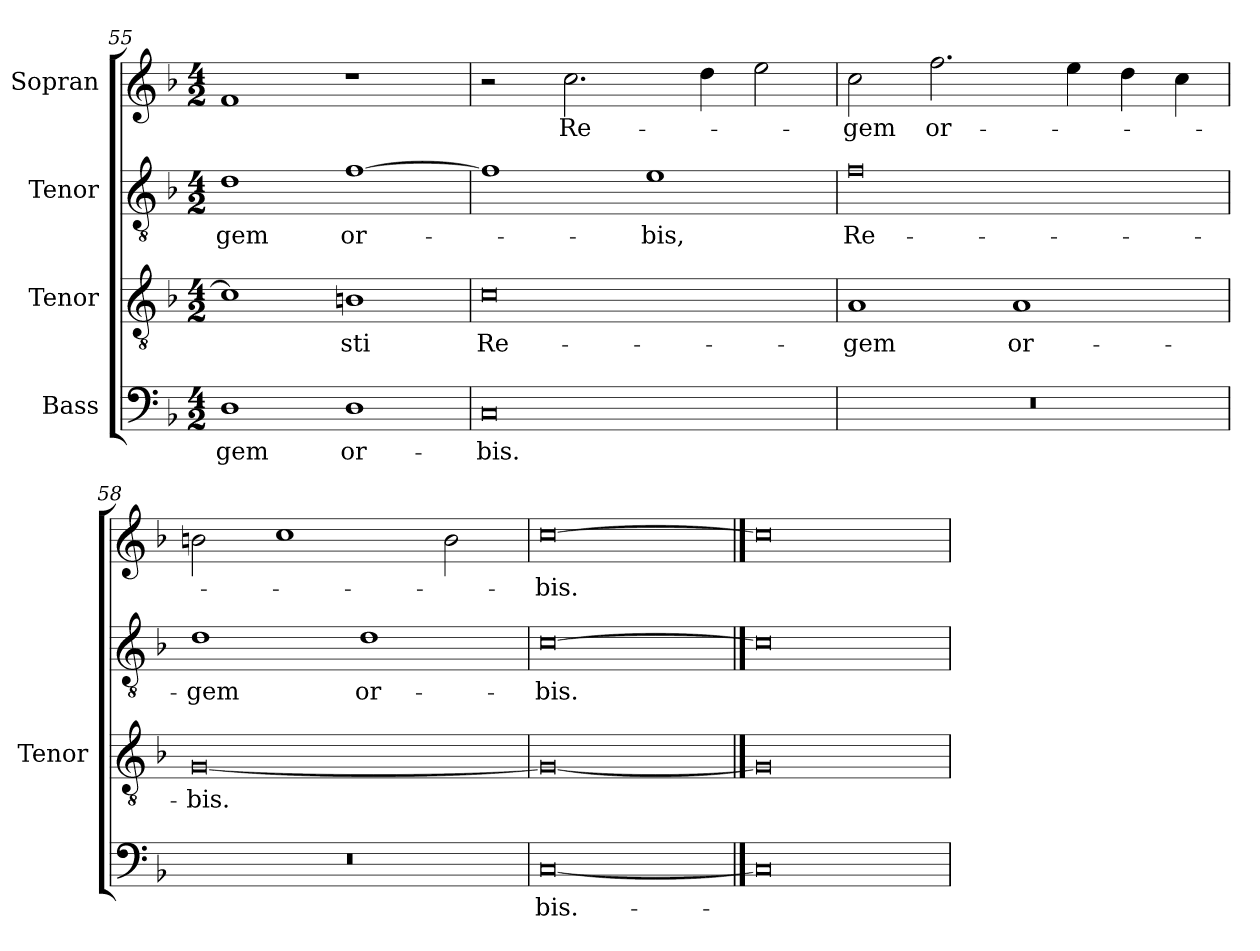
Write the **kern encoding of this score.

**kern	**text	**kern	**text	**kern	**text	**kern	**text
*part4	*part4	*part3	*part3	*part2	*part2	*part1	*part1
*staff4	*staff4	*staff3	*staff3	*staff2	*staff2	*staff1	*staff1
*I"Bass	*	*I"Tenor	*	*I"Tenor	*	*I"Sopran	*
*	*	*I'Tenor	*	*	*	*	*
*clefF4	*	*clefGv2	*	*clefGv2	*	*clefG2	*
*	*	*ITrd7c12	*	*ITrd7c12	*	*	*
*k[b-]	*	*k[b-]	*	*k[b-]	*	*k[b-]	*
*F:	*	*F:	*	*F:	*	*F:	*
*M4/2	*	*M4/2	*	*M4/2	*	*M4/2	*
=55	=55	=55	=55	=55	=55	=55	=55
!	!LO:LY:b:color=#000000	!	!	!	!	!	!
!	!	!	!	!	!LO:LY:b:color=#000000	!	!
1Di	-gem	1Ci]	.	1Di	-gem	1fi	.
!	!LO:LY:b:color=#000000	!	!	!	!	!	!
!	!	!	!LO:LY:b:color=#000000	!	!	!	!
!	!	!	!	!	!LO:LY:b:color=#000000	!	!
1Di	or-	1BBni	-sti	[>1Fi	or-	1r	.
=56	=56	=56	=56	=56	=56	=56	=56
!	!LO:LY:b:color=#000000	!	!	!	!	!	!
!	!	!	!LO:LY:b:color=#000000	!	!	!	!
0Ci	-bis.	0Ci	Re-	1Fi]	.	2r	.
!	!	!	!	!	!	!	!LO:LY:b:color=#000000
.	.	.	.	.	.	2.cci\	Re-
!	!	!	!	!	!LO:LY:b:color=#000000	!	!
.	.	.	.	1Ei	-bis,	.	.
.	.	.	.	.	.	4ddi\	.
.	.	.	.	.	.	2eei\	.
=57	=57	=57	=57	=57	=57	=57	=57
!LO:N:vis=1	!	!	!	!	!	!	!
!	!	!	!LO:LY:b:color=#000000	!	!	!	!
!	!	!	!	!	!LO:LY:b:color=#000000	!	!
!	!	!	!	!	!	!	!LO:LY:b:color=#000000
0r	.	1AAi	-gem	0Fi	Re-	2cci\	-gem
!	!	!	!	!	!	!	!LO:LY:b:color=#000000
.	.	.	.	.	.	2.ffi\	or-
!	!	!	!LO:LY:b:color=#000000	!	!	!	!
.	.	1AAi	or-	.	.	.	.
.	.	.	.	.	.	4eei\	.
.	.	.	.	.	.	4ddi\	.
.	.	.	.	.	.	4cci\	.
=58	=58	=58	=58	=58	=58	=58	=58
!LO:N:vis=1	!	!	!	!	!	!	!
!	!	!	!LO:LY:b:color=#000000	!	!	!	!
!	!	!	!	!	!LO:LY:b:color=#000000	!	!
0r	.	[<0GGi	-bis.	1Di	-gem	2bni\	.
.	.	.	.	.	.	1cci	.
!	!	!	!	!	!LO:LY:b:color=#000000	!	!
.	.	.	.	1Di	or-	.	.
.	.	.	.	.	.	2bi\	.
=59	=59	=59	=59	=59	=59	=59	=59
!	!LO:LY:b:color=#000000	!	!	!	!	!	!
!	!	!	!	!	!LO:LY:b:color=#000000	!	!
!	!	!	!	!	!	!	!LO:LY:b:color=#000000
[0Ci	-bis.-	0GGi_<	.	[0Ci	-bis.	[0cci	-bis.
==60	==60	==60	==60	==60	==60	==60	==60
0Ci]	.	0GGi]	.	0Ci]	.	0cci]	.
=	=	=	=	=	=	=	=
*-	*-	*-	*-	*-	*-	*-	*-
